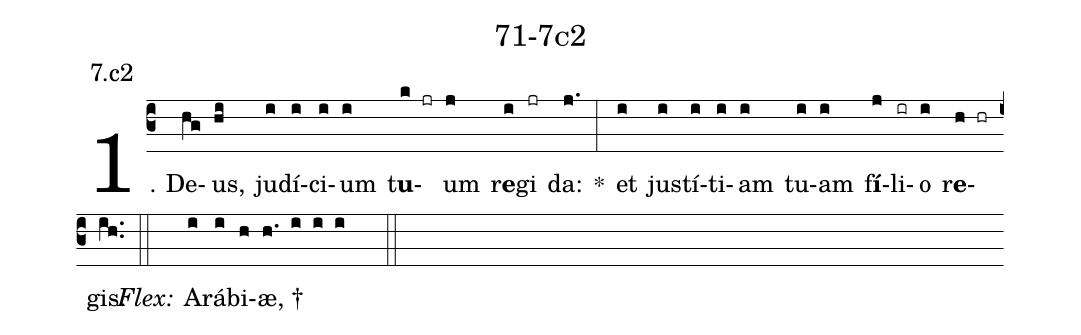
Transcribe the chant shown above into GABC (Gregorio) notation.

name: 71-7c2;
annotation: 7.c2;
%%
(c3)1. De(hg)us,(hi) ju(i)dí(i)ci(i)um(i) t<b>u</b>(k jr)um(j) r<b>e</b>(i)gi(jr) da:(j.) *(:) et(i) jus(i)tí(i)ti(i)am(i) tu(i)am(i) f<b>í</b>(j)li(ir)o(i) r<b>e</b>(h hr)gis.(ih..) (::)
<i>Flex:</i>()  A(i)rá(i)bi(h)æ, †(h. i i i  ::)
